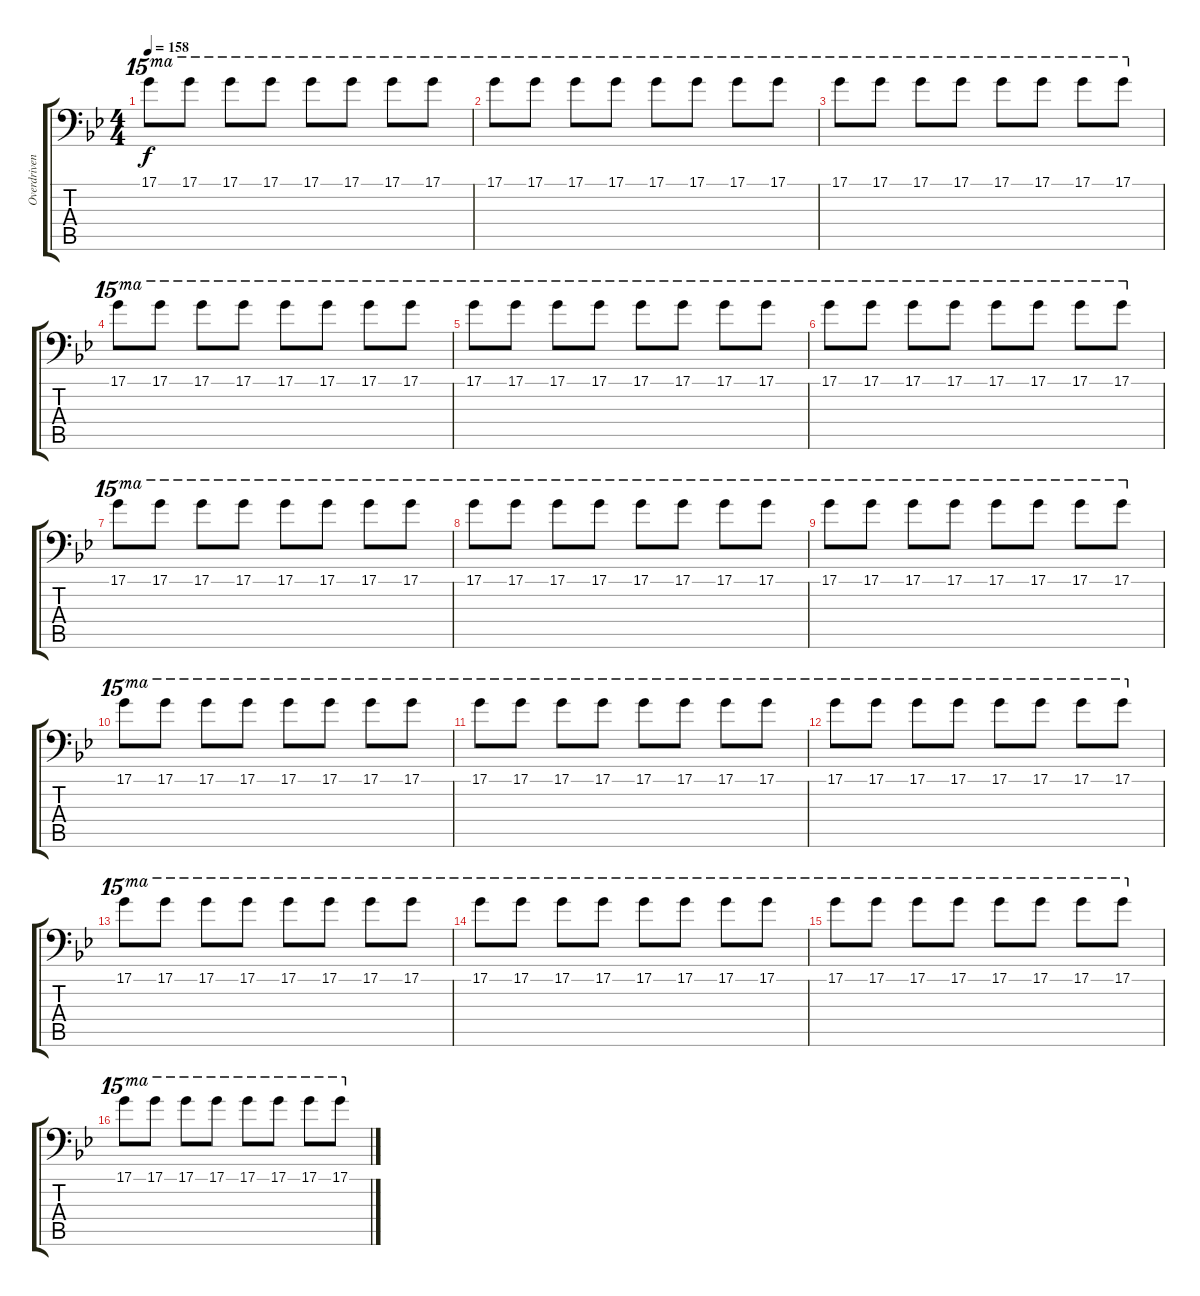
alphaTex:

\track ("Overdriven" "Overdriven") {instrument overdrivenguitar}
\staff {score tabs}
\tuning (D4 A3 F3 C3 F2 Bb1) {hide}
\ts (4 4)
\tempo 158
\clef f4
\ks bb
17.1.8{ot 15ma dy f} 17.1.8{ot 15ma} 17.1.8{ot 15ma} 17.1.8{ot 15ma} 17.1.8{ot 15ma} 17.1.8{ot 15ma} 17.1.8{ot 15ma} 17.1.8{ot 15ma} |
17.1.8{ot 15ma} 17.1.8{ot 15ma} 17.1.8{ot 15ma} 17.1.8{ot 15ma} 17.1.8{ot 15ma} 17.1.8{ot 15ma} 17.1.8{ot 15ma} 17.1.8{ot 15ma} |
17.1.8{ot 15ma} 17.1.8{ot 15ma} 17.1.8{ot 15ma} 17.1.8{ot 15ma} 17.1.8{ot 15ma} 17.1.8{ot 15ma} 17.1.8{ot 15ma} 17.1.8{ot 15ma} |
17.1.8{ot 15ma} 17.1.8{ot 15ma} 17.1.8{ot 15ma} 17.1.8{ot 15ma} 17.1.8{ot 15ma} 17.1.8{ot 15ma} 17.1.8{ot 15ma} 17.1.8{ot 15ma} |
17.1.8{ot 15ma} 17.1.8{ot 15ma} 17.1.8{ot 15ma} 17.1.8{ot 15ma} 17.1.8{ot 15ma} 17.1.8{ot 15ma} 17.1.8{ot 15ma} 17.1.8{ot 15ma} |
17.1.8{ot 15ma} 17.1.8{ot 15ma} 17.1.8{ot 15ma} 17.1.8{ot 15ma} 17.1.8{ot 15ma} 17.1.8{ot 15ma} 17.1.8{ot 15ma} 17.1.8{ot 15ma} |
17.1.8{ot 15ma} 17.1.8{ot 15ma} 17.1.8{ot 15ma} 17.1.8{ot 15ma} 17.1.8{ot 15ma} 17.1.8{ot 15ma} 17.1.8{ot 15ma} 17.1.8{ot 15ma} |
17.1.8{ot 15ma} 17.1.8{ot 15ma} 17.1.8{ot 15ma} 17.1.8{ot 15ma} 17.1.8{ot 15ma} 17.1.8{ot 15ma} 17.1.8{ot 15ma} 17.1.8{ot 15ma} |
17.1.8{ot 15ma} 17.1.8{ot 15ma} 17.1.8{ot 15ma} 17.1.8{ot 15ma} 17.1.8{ot 15ma} 17.1.8{ot 15ma} 17.1.8{ot 15ma} 17.1.8{ot 15ma} |
17.1.8{ot 15ma} 17.1.8{ot 15ma} 17.1.8{ot 15ma} 17.1.8{ot 15ma} 17.1.8{ot 15ma} 17.1.8{ot 15ma} 17.1.8{ot 15ma} 17.1.8{ot 15ma} |
17.1.8{ot 15ma} 17.1.8{ot 15ma} 17.1.8{ot 15ma} 17.1.8{ot 15ma} 17.1.8{ot 15ma} 17.1.8{ot 15ma} 17.1.8{ot 15ma} 17.1.8{ot 15ma} |
17.1.8{ot 15ma} 17.1.8{ot 15ma} 17.1.8{ot 15ma} 17.1.8{ot 15ma} 17.1.8{ot 15ma} 17.1.8{ot 15ma} 17.1.8{ot 15ma} 17.1.8{ot 15ma} |
17.1.8{ot 15ma} 17.1.8{ot 15ma} 17.1.8{ot 15ma} 17.1.8{ot 15ma} 17.1.8{ot 15ma} 17.1.8{ot 15ma} 17.1.8{ot 15ma} 17.1.8{ot 15ma} |
17.1.8{ot 15ma} 17.1.8{ot 15ma} 17.1.8{ot 15ma} 17.1.8{ot 15ma} 17.1.8{ot 15ma} 17.1.8{ot 15ma} 17.1.8{ot 15ma} 17.1.8{ot 15ma} |
17.1.8{ot 15ma} 17.1.8{ot 15ma} 17.1.8{ot 15ma} 17.1.8{ot 15ma} 17.1.8{ot 15ma} 17.1.8{ot 15ma} 17.1.8{ot 15ma} 17.1.8{ot 15ma} |
17.1.8{ot 15ma} 17.1.8{ot 15ma} 17.1.8{ot 15ma} 17.1.8{ot 15ma} 17.1.8{ot 15ma} 17.1.8{ot 15ma} 17.1.8{ot 15ma} 17.1.8{ot 15ma}
